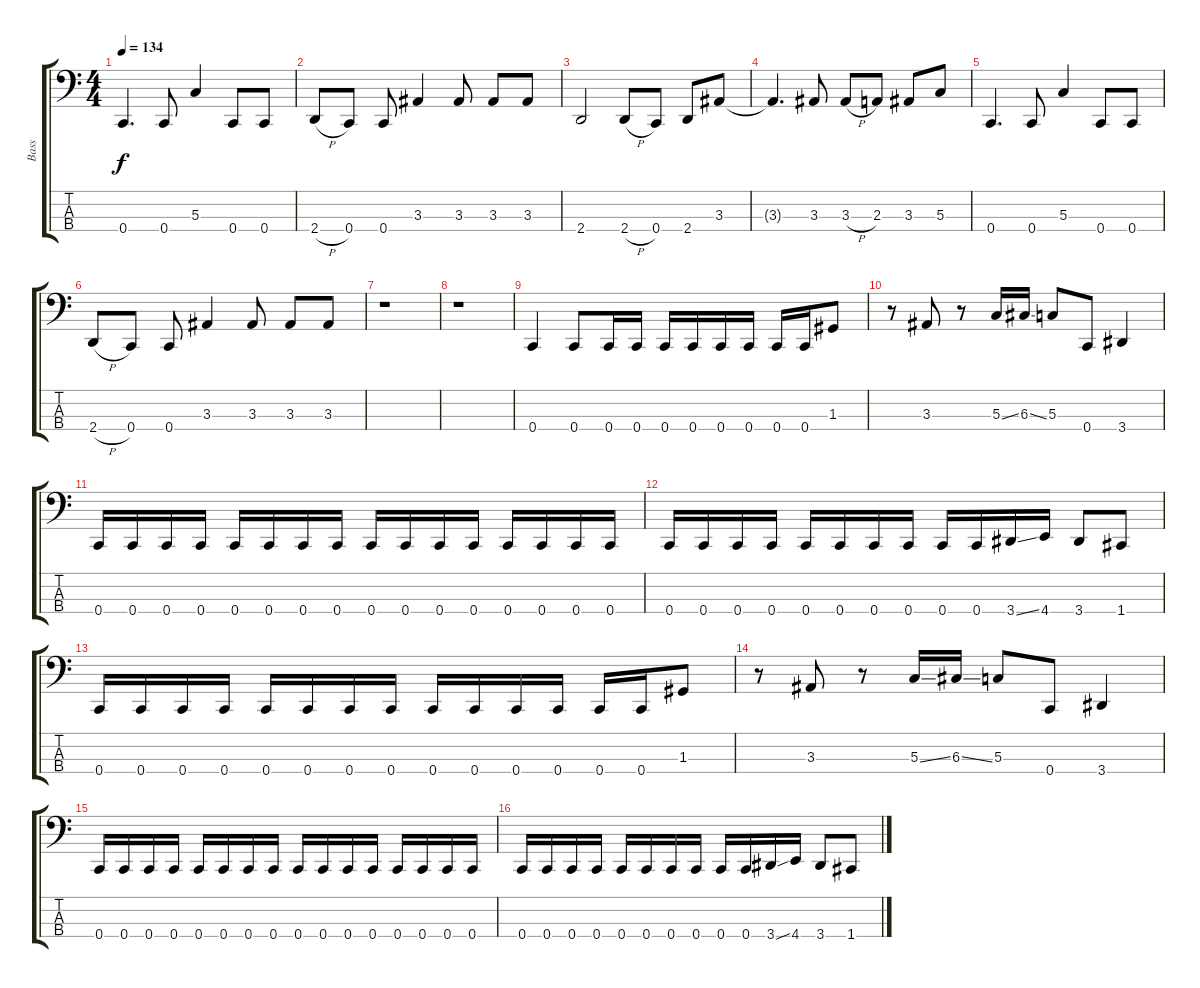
\track ("Bass" "Bass") {instrument electricbasspick}
\staff {score tabs}
\tuning (F2 C2 G1 C1) {hide}
\ts (4 4)
\tempo 134
\clef f4
\ks c
0.4.4{d dy f} 0.4.8 5.3.4 0.4.8 0.4.8 |
2.4{h}.8 0.4.8 0.4.8 3.3.4 3.3.8 3.3.8 3.3.8 |
2.4.2 2.4{h}.8 0.4.8 2.4.8 3.3.8 |
3.3{t}.4{d} 3.3.8 3.3{h}.8 2.3.8 3.3.8 5.3.8 |
0.4.4{d} 0.4.8 5.3.4 0.4.8 0.4.8 |
2.4{h}.8 0.4.8 0.4.8 3.3.4 3.3.8 3.3.8 3.3.8 |
r.1 |
r.1 |
0.4.4 0.4.8 0.4.16 0.4.16 0.4.16 0.4.16 0.4.16 0.4.16 0.4.16 0.4.16 1.3.8 |
r.8 3.3.8 r.8 5.3{ss}.16 6.3{ss}.16 5.3.8 0.4.8 3.4.4 |
0.4.16 0.4.16 0.4.16 0.4.16 0.4.16 0.4.16 0.4.16 0.4.16 0.4.16 0.4.16 0.4.16 0.4.16 0.4.16 0.4.16 0.4.16 0.4.16 |
0.4.16 0.4.16 0.4.16 0.4.16 0.4.16 0.4.16 0.4.16 0.4.16 0.4.16 0.4.16 3.4{ss}.16 4.4.16 3.4.8 1.4.8 |
0.4.16 0.4.16 0.4.16 0.4.16 0.4.16 0.4.16 0.4.16 0.4.16 0.4.16 0.4.16 0.4.16 0.4.16 0.4.16 0.4.16 1.3.8 |
r.8 3.3.8 r.8 5.3{ss}.16 6.3{ss}.16 5.3.8 0.4.8 3.4.4 |
0.4.16 0.4.16 0.4.16 0.4.16 0.4.16 0.4.16 0.4.16 0.4.16 0.4.16 0.4.16 0.4.16 0.4.16 0.4.16 0.4.16 0.4.16 0.4.16 |
0.4.16 0.4.16 0.4.16 0.4.16 0.4.16 0.4.16 0.4.16 0.4.16 0.4.16 0.4.16 3.4{ss}.16 4.4.16 3.4.8 1.4.8
